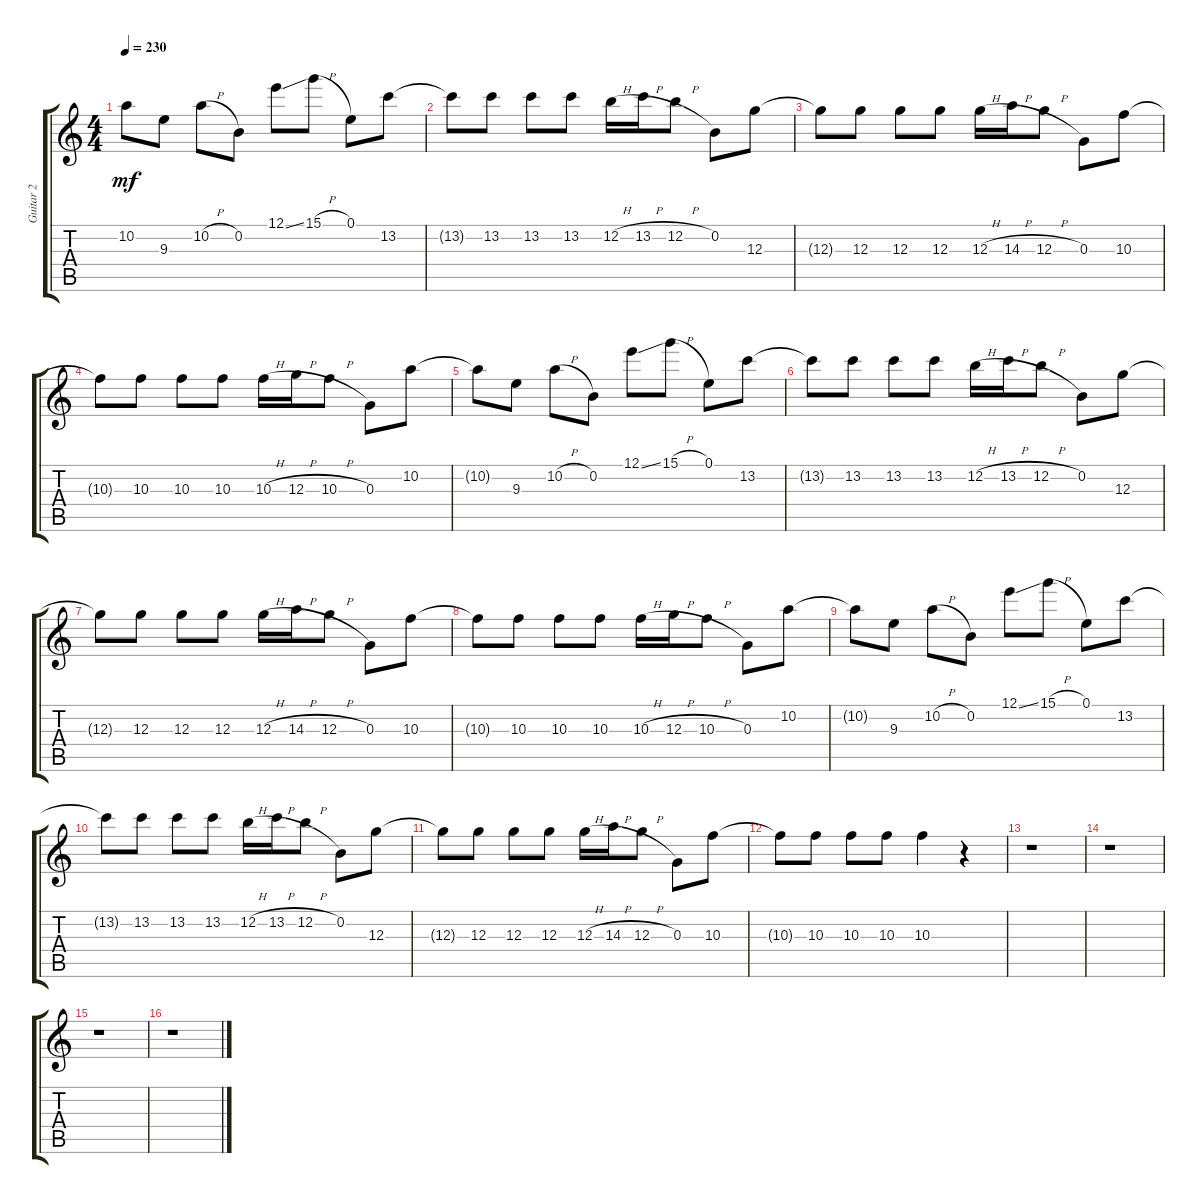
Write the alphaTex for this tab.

\track ("Guitar 2" "Guitar 2") {instrument distortionguitar}
\staff {score tabs}
\tuning (E4 B3 G3 D3 A2 E2) {hide}
\ts (4 4)
\tempo 230
\clef g2
\ks c
10.2{t}.8{dy mf} 9.3.8 10.2{h}.8 0.2.8 12.1{ss}.8 15.1{h}.8 0.1.8 13.2.8 |
13.2{t}.8 13.2.8 13.2.8 13.2.8 12.2{h}.16 13.2{h}.16 12.2{h}.8 0.2.8 12.3.8 |
12.3{t}.8 12.3.8 12.3.8 12.3.8 12.3{h}.16 14.3{h}.16 12.3{h}.8 0.3.8 10.3.8 |
10.3{t}.8 10.3.8 10.3.8 10.3.8 10.3{h}.16 12.3{h}.16 10.3{h}.8 0.3.8 10.2.8 |
10.2{t}.8 9.3.8 10.2{h}.8 0.2.8 12.1{ss}.8 15.1{h}.8 0.1.8 13.2.8 |
13.2{t}.8 13.2.8 13.2.8 13.2.8 12.2{h}.16 13.2{h}.16 12.2{h}.8 0.2.8 12.3.8 |
12.3{t}.8 12.3.8 12.3.8 12.3.8 12.3{h}.16 14.3{h}.16 12.3{h}.8 0.3.8 10.3.8 |
10.3{t}.8 10.3.8 10.3.8 10.3.8 10.3{h}.16 12.3{h}.16 10.3{h}.8 0.3.8 10.2.8 |
10.2{t}.8 9.3.8 10.2{h}.8 0.2.8 12.1{ss}.8 15.1{h}.8 0.1.8 13.2.8 |
13.2{t}.8 13.2.8 13.2.8 13.2.8 12.2{h}.16 13.2{h}.16 12.2{h}.8 0.2.8 12.3.8 |
12.3{t}.8 12.3.8 12.3.8 12.3.8 12.3{h}.16 14.3{h}.16 12.3{h}.8 0.3.8 10.3.8 |
10.3{t}.8 10.3.8 10.3.8 10.3.8 10.3.4 r.4 |
r.1 |
r.1 |
r.1 |
r.1
